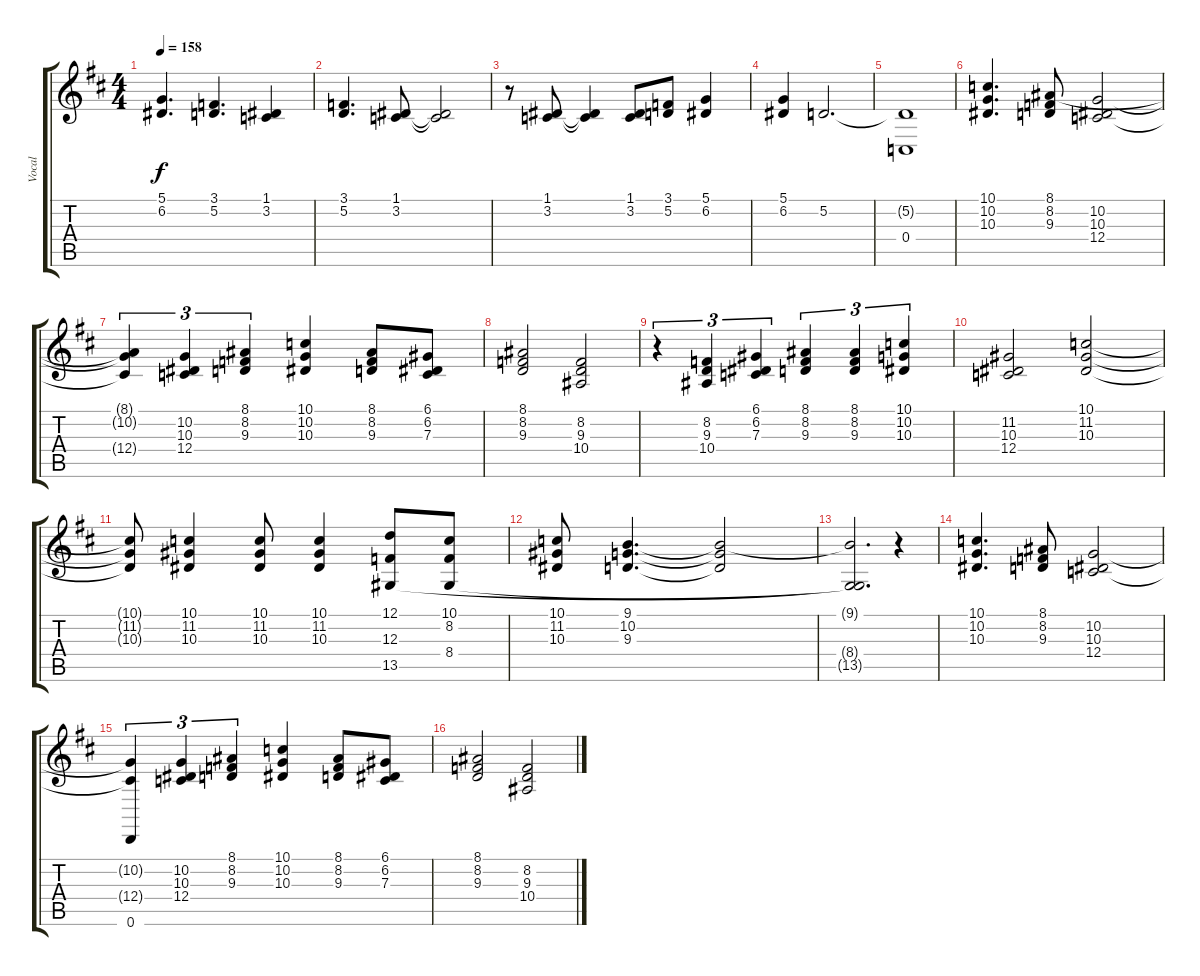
\track ("Vocal" "Vocal") {instrument brightacousticpiano}
\staff {score tabs}
\tuning (D4 A3 F3 C3 G2 D2) {hide}
\ts (4 4)
\tempo 158
\clef g2
\ks d
(5.1 6.2).4{d dy f} (3.1 5.2).4{d} (1.1 3.2).4 |
(3.1 5.2).4{d} (1.1 3.2).8 (1.1{t} 3.2{t}).2 |
r.8 (1.1 3.2).8 (1.1{t} 3.2{t}).4 (1.1 3.2).8 (3.1 5.2).8 (5.1 6.2).4 |
(5.1 6.2).4 5.2.2{d} |
(5.2{t} 0.4).1 |
(10.1 10.2 10.3).4{d} (8.1 8.2 9.3).8 (10.2 10.3 12.4).2 |
(8.1{t} 10.2{t} 12.4{t}).4{tu (3 2)} (10.2 10.3 12.4).4{tu (3 2)} (8.1 8.2 9.3).4{tu (3 2)} (10.1 10.2 10.3).4 (8.1 8.2 9.3).8 (6.1 6.2 7.3).8 |
(8.1 8.2 9.3).2 (8.2 9.3 10.4).2 |
r.4{tu (3 2)} (8.2 9.3 10.4).4{tu (3 2)} (6.1 6.2 7.3).4{tu (3 2)} (8.1 8.2 9.3).4{tu (3 2)} (8.1 8.2 9.3).4{tu (3 2)} (10.1 10.2 10.3).4{tu (3 2)} |
(11.2 10.3 12.4).2 (10.1 11.2 10.3).2 |
(10.1{t} 11.2{t} 10.3{t}).8 (10.1 11.2 10.3).4 (10.1 11.2 10.3).8 (10.1 11.2 10.3).4 (12.1 12.3 13.5).8 (10.1 8.2 8.4).8 |
(10.1 11.2 10.3).8 (9.1 10.2 9.3).4{d} (9.1{t} 10.2{t} 9.3{t}).2 |
(9.1{t} 8.4{t} 13.5{t}).2{d} r.4 |
(10.1 10.2 10.3).4{d} (8.1 8.2 9.3).8 (10.2 10.3 12.4).2 |
(10.2{t} 12.4{t} 0.6).4{tu (3 2)} (10.2 10.3 12.4).4{tu (3 2)} (8.1 8.2 9.3).4{tu (3 2)} (10.1 10.2 10.3).4 (8.1 8.2 9.3).8 (6.1 6.2 7.3).8 |
(8.1 8.2 9.3).2 (8.2 9.3 10.4).2
